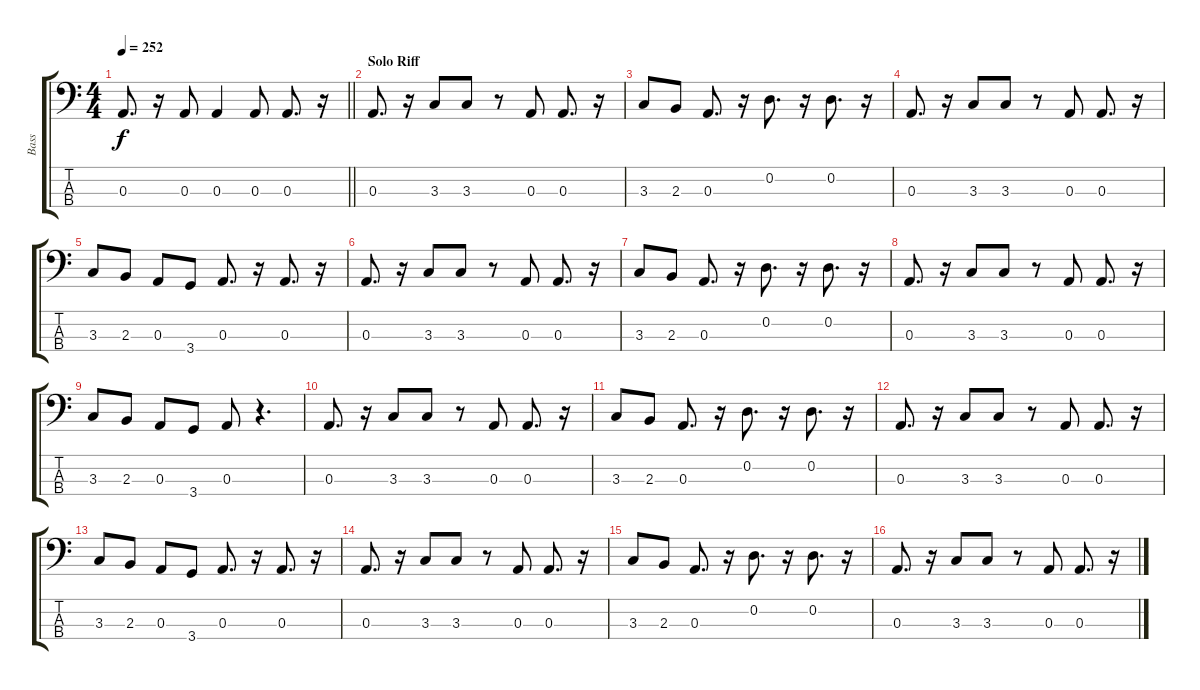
\track ("Bass" "Bass") {instrument electricbassfinger}
\staff {score tabs}
\tuning (G2 D2 A1 E1) {hide}
\ts (4 4)
\tempo 252
\clef f4
\barLineRight lightlight
\ks c
0.3.8{d dy f} r.16 0.3.8 0.3.4 0.3.8 0.3.8{d} r.16 |
\section ("" "Solo Riff")
0.3.8{d} r.16 3.3.8 3.3.8 r.8 0.3.8 0.3.8{d} r.16 |
3.3.8 2.3.8 0.3.8{d} r.16 0.2.8{d} r.16 0.2.8{d} r.16 |
0.3.8{d} r.16 3.3.8 3.3.8 r.8 0.3.8 0.3.8{d} r.16 |
3.3.8 2.3.8 0.3.8 3.4.8 0.3.8{d} r.16 0.3.8{d} r.16 |
0.3.8{d} r.16 3.3.8 3.3.8 r.8 0.3.8 0.3.8{d} r.16 |
3.3.8 2.3.8 0.3.8{d} r.16 0.2.8{d} r.16 0.2.8{d} r.16 |
0.3.8{d} r.16 3.3.8 3.3.8 r.8 0.3.8 0.3.8{d} r.16 |
3.3.8 2.3.8 0.3.8 3.4.8 0.3.8 r.4{d} |
0.3.8{d} r.16 3.3.8 3.3.8 r.8 0.3.8 0.3.8{d} r.16 |
3.3.8 2.3.8 0.3.8{d} r.16 0.2.8{d} r.16 0.2.8{d} r.16 |
0.3.8{d} r.16 3.3.8 3.3.8 r.8 0.3.8 0.3.8{d} r.16 |
3.3.8 2.3.8 0.3.8 3.4.8 0.3.8{d} r.16 0.3.8{d} r.16 |
0.3.8{d} r.16 3.3.8 3.3.8 r.8 0.3.8 0.3.8{d} r.16 |
3.3.8 2.3.8 0.3.8{d} r.16 0.2.8{d} r.16 0.2.8{d} r.16 |
0.3.8{d} r.16 3.3.8 3.3.8 r.8 0.3.8 0.3.8{d} r.16
